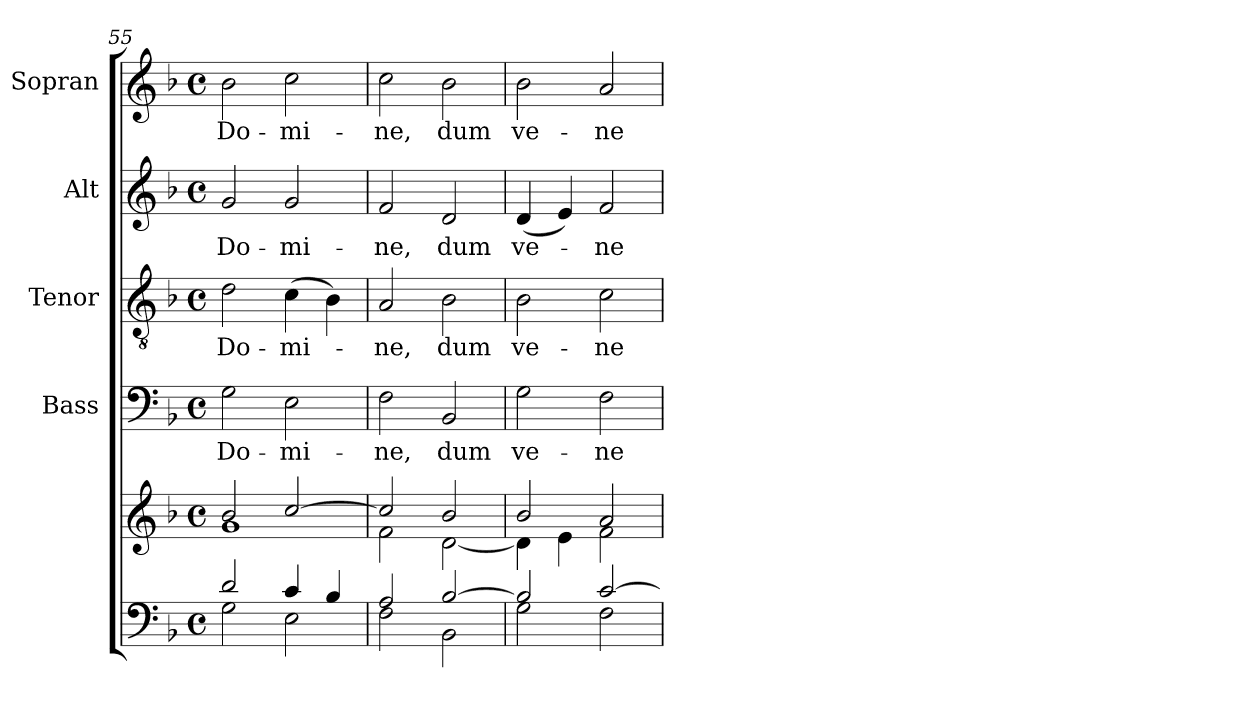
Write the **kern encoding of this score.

**kern	**kern	**kern	**text	**kern	**text	**kern	**text	**kern	**text
*part5	*part5	*part4	*part4	*part3	*part3	*part2	*part2	*part1	*part1
*staff6	*staff5	*staff4	*staff4	*staff3	*staff3	*staff2	*staff2	*staff1	*staff1
*	*	*I"Bass	*	*I"Tenor	*	*I"Alt	*	*I"Sopran	*
*	*	*I'B.	*	*I'T.	*	*I'A.	*	*I'S.	*
*clefF4	*clefG2	*clefF4	*	*clefGv2	*	*clefG2	*	*clefG2	*
*k[b-]	*k[b-]	*k[b-]	*	*k[b-]	*	*k[b-]	*	*k[b-]	*
*F:	*F:	*F:	*	*F:	*	*F:	*	*F:	*
*M4/4	*M4/4	*M4/4	*	*M4/4	*	*M4/4	*	*M4/4	*
*met(c)	*met(c)	*met(c)	*	*met(c)	*	*met(c)	*	*met(c)	*
=55	=55	=55	=55	=55	=55	=55	=55	=55	=55
*^	*^	*	*	*	*	*	*	*	*
!	!	!	!	!	!LO:LY:b	!	!LO:LY:b	!	!LO:LY:b	!	!LO:LY:b
2d/	2G\	2b-/	1g	2G\	Do-	2d\	Do-	2g/	Do-	2b-\	Do-
!	!	!	!	!	!LO:LY:b	!	!LO:LY:b	!	!LO:LY:b	!	!LO:LY:b
4c/	2E\	[>2cc/	.	2E\	-mi-	(>4c\	-mi-	2g/	-mi-	2cc\	-mi-
4B-/	.	.	.	.	.	4B-\)	.	.	.	.	.
=56	=56	=56	=56	=56	=56	=56	=56	=56	=56	=56	=56
!	!	!	!	!	!LO:LY:b	!	!LO:LY:b	!	!LO:LY:b	!	!LO:LY:b
2A/	2F\	2cc/]	2f\	2F\	-ne,	2A/	-ne,	2f/	-ne,	2cc\	-ne,
!	!	!	!	!	!LO:LY:b	!	!LO:LY:b	!	!LO:LY:b	!	!LO:LY:b
[>2B-/	2BB-\	2b-/	[<2d\	2BB-/	dum	2B-\	dum	2d/	dum	2b-\	dum
=57	=57	=57	=57	=57	=57	=57	=57	=57	=57	=57	=57
!	!	!	!	!	!LO:LY:b	!	!LO:LY:b	!	!LO:LY:b	!	!LO:LY:b
2B-/]	2G\	2b-/	4d\]	2G\	ve-	2B-\	ve-	(<4d/	ve-	2b-\	ve-
.	.	.	4e\	.	.	.	.	4e/)	.	.	.
!	!	!	!	!	!LO:LY:b	!	!LO:LY:b	!	!LO:LY:b	!	!LO:LY:b
[>2c/	2F\	2a/	2f\	2F\	-ne-	2c\	-ne-	2f/	-ne-	2a/	-ne-
*v	*v	*	*	*	*	*	*	*	*	*	*
*	*v	*v	*	*	*	*	*	*	*	*
=	=	=	=	=	=	=	=	=	=
*-	*-	*-	*-	*-	*-	*-	*-	*-	*-
